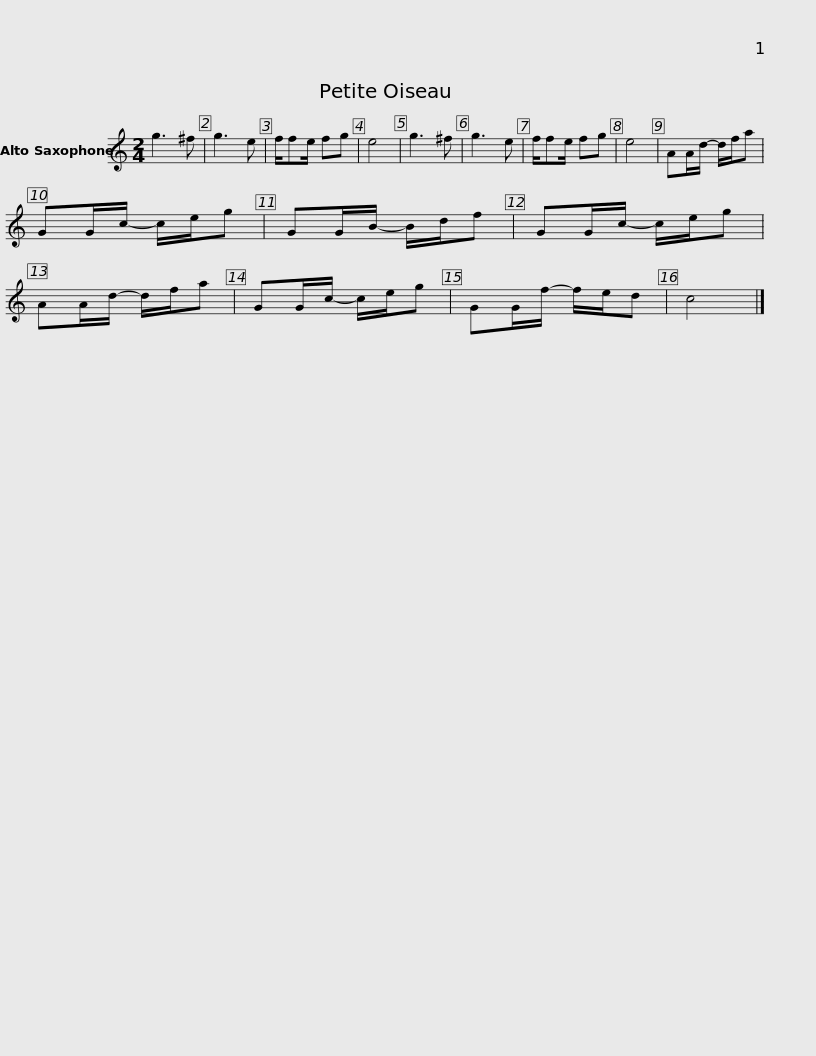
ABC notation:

X:1
L:1/8
M:2/4
I:linebreak $
K:none
V:1 treble transpose=-9
V:1
[K:C] g3 ^f | g3 e | f/fe/ fg | e4 | g3 ^f | %5
 g3 e | f/fe/ fg | e4 | AA/d/- d/f/a |$ GG/c/- c/e/g | %10
 GG/B/- B/d/f | GG/c/- c/e/g | AA/d/- d/f/a | GG/c/- c/e/g | GG/f/- f/e/d | %15
 c4 |] %16
